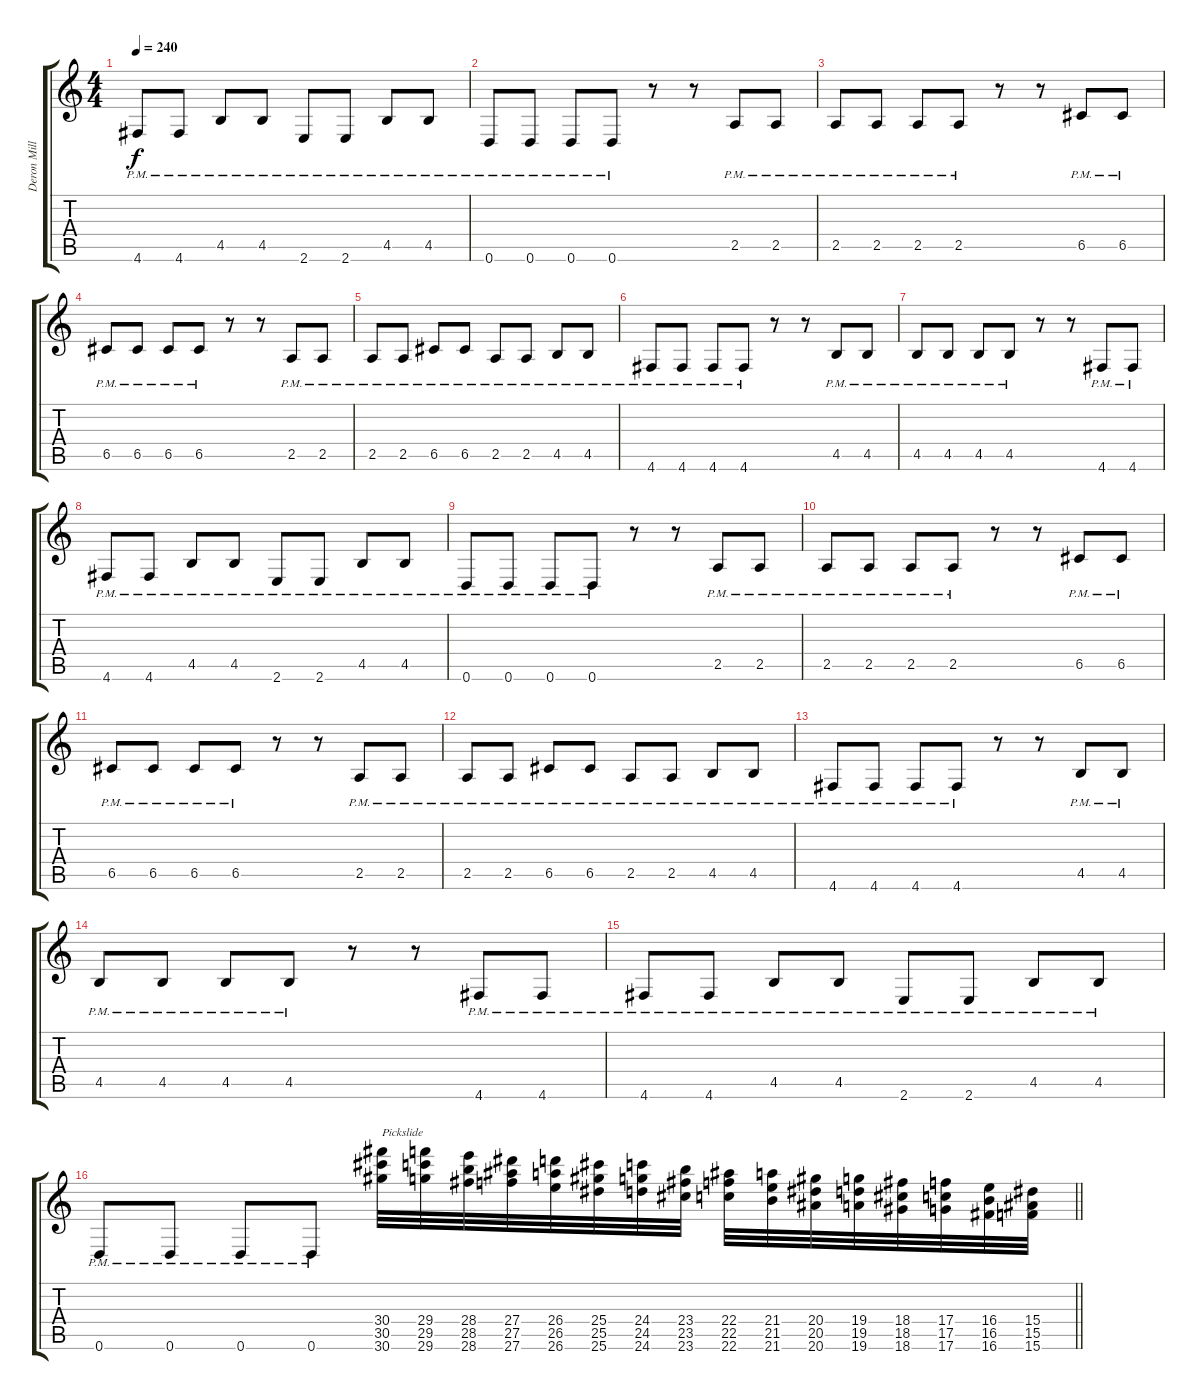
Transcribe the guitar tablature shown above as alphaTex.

\track ("Deron Miller" "Deron Mill") {instrument distortionguitar}
\staff {score tabs}
\tuning (D4 A3 F3 C3 G2 D2) {hide}
\ts (4 4)
\tempo 240
\clef g2
\ks c
4.6{pm}.8{dy f} 4.6{pm}.8 4.5{pm}.8 4.5{pm}.8 2.6{pm}.8 2.6{pm}.8 4.5{pm}.8 4.5{pm}.8 |
0.6{pm}.8 0.6{pm}.8 0.6{pm}.8 0.6{pm}.8 r.8 r.8 2.5{pm}.8 2.5{pm}.8 |
2.5{pm}.8 2.5{pm}.8 2.5{pm}.8 2.5{pm}.8 r.8 r.8 6.5{pm}.8 6.5{pm}.8 |
6.5{pm}.8 6.5{pm}.8 6.5{pm}.8 6.5{pm}.8 r.8 r.8 2.5{pm}.8 2.5{pm}.8 |
2.5{pm}.8 2.5{pm}.8 6.5{pm}.8 6.5{pm}.8 2.5{pm}.8 2.5{pm}.8 4.5{pm}.8 4.5{pm}.8 |
4.6{pm}.8 4.6{pm}.8 4.6{pm}.8 4.6{pm}.8 r.8 r.8 4.5{pm}.8 4.5{pm}.8 |
4.5{pm}.8 4.5{pm}.8 4.5{pm}.8 4.5{pm}.8 r.8 r.8 4.6{pm}.8 4.6{pm}.8 |
4.6{pm}.8 4.6{pm}.8 4.5{pm}.8 4.5{pm}.8 2.6{pm}.8 2.6{pm}.8 4.5{pm}.8 4.5{pm}.8 |
0.6{pm}.8 0.6{pm}.8 0.6{pm}.8 0.6{pm}.8 r.8 r.8 2.5{pm}.8 2.5{pm}.8 |
2.5{pm}.8 2.5{pm}.8 2.5{pm}.8 2.5{pm}.8 r.8 r.8 6.5{pm}.8 6.5{pm}.8 |
6.5{pm}.8 6.5{pm}.8 6.5{pm}.8 6.5{pm}.8 r.8 r.8 2.5{pm}.8 2.5{pm}.8 |
2.5{pm}.8 2.5{pm}.8 6.5{pm}.8 6.5{pm}.8 2.5{pm}.8 2.5{pm}.8 4.5{pm}.8 4.5{pm}.8 |
4.6{pm}.8 4.6{pm}.8 4.6{pm}.8 4.6{pm}.8 r.8 r.8 4.5{pm}.8 4.5{pm}.8 |
4.5{pm}.8 4.5{pm}.8 4.5{pm}.8 4.5{pm}.8 r.8 r.8 4.6{pm}.8 4.6{pm}.8 |
4.6{pm}.8 4.6{pm}.8 4.5{pm}.8 4.5{pm}.8 2.6{pm}.8 2.6{pm}.8 4.5{pm}.8 4.5{pm}.8 |
\barLineRight lightlight
0.6{pm}.8 0.6{pm}.8 0.6{pm}.8 0.6{pm}.8 (30.4 30.5 30.6).32{txt "Pickslide" instrument guitarfretnoise} (29.4 29.5 29.6).32 (28.4 28.5 28.6).32 (27.4 27.5 27.6).32 (26.4 26.5 26.6).32 (25.4 25.5 25.6).32 (24.4 24.5 24.6).32 (23.4 23.5 23.6).32 (22.4 22.5 22.6).32 (21.4 21.5 21.6).32 (20.4 20.5 20.6).32 (19.4 19.5 19.6).32 (18.4 18.5 18.6).32 (17.4 17.5 17.6).32 (16.4 16.5 16.6).32 (15.4 15.5 15.6).32
